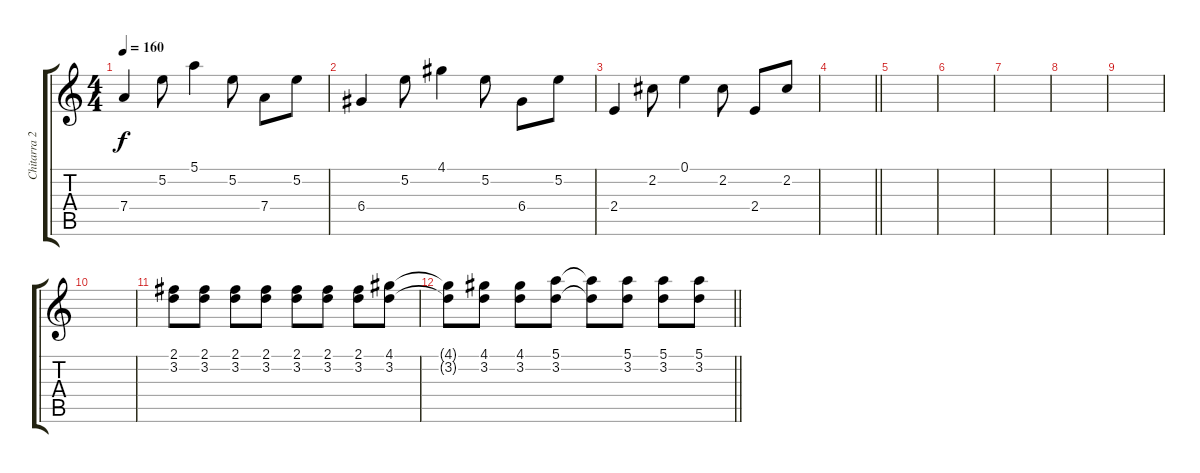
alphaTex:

\track ("Chitarra 2" "Chitarra 2") {instrument distortionguitar}
\staff {score tabs}
\tuning (E4 B3 G3 D3 A2 E2) {hide}
\ts (4 4)
\tempo 160
\clef g2
\ks c
7.4.4{dy f} 5.2.8 5.1.4 5.2.8 7.4.8 5.2.8 |
6.4.4 5.2.8 4.1.4 5.2.8 6.4.8 5.2.8 |
2.4.4 2.2.8 0.1.4 2.2.8 2.4.8 2.2.8 |
\barLineRight lightlight
|
|
|
|
|
|
|
(2.1 3.2).8 (2.1 3.2).8 (2.1 3.2).8 (2.1 3.2).8 (2.1 3.2).8 (2.1 3.2).8 (2.1 3.2).8 (4.1 3.2).8 |
\barLineRight lightlight
(4.1{t} 3.2{t}).8 (4.1 3.2).8 (4.1 3.2).8 (5.1 3.2).8 (5.1{t} 3.2{t}).8 (5.1 3.2).8 (5.1 3.2).8 (5.1 3.2).8
